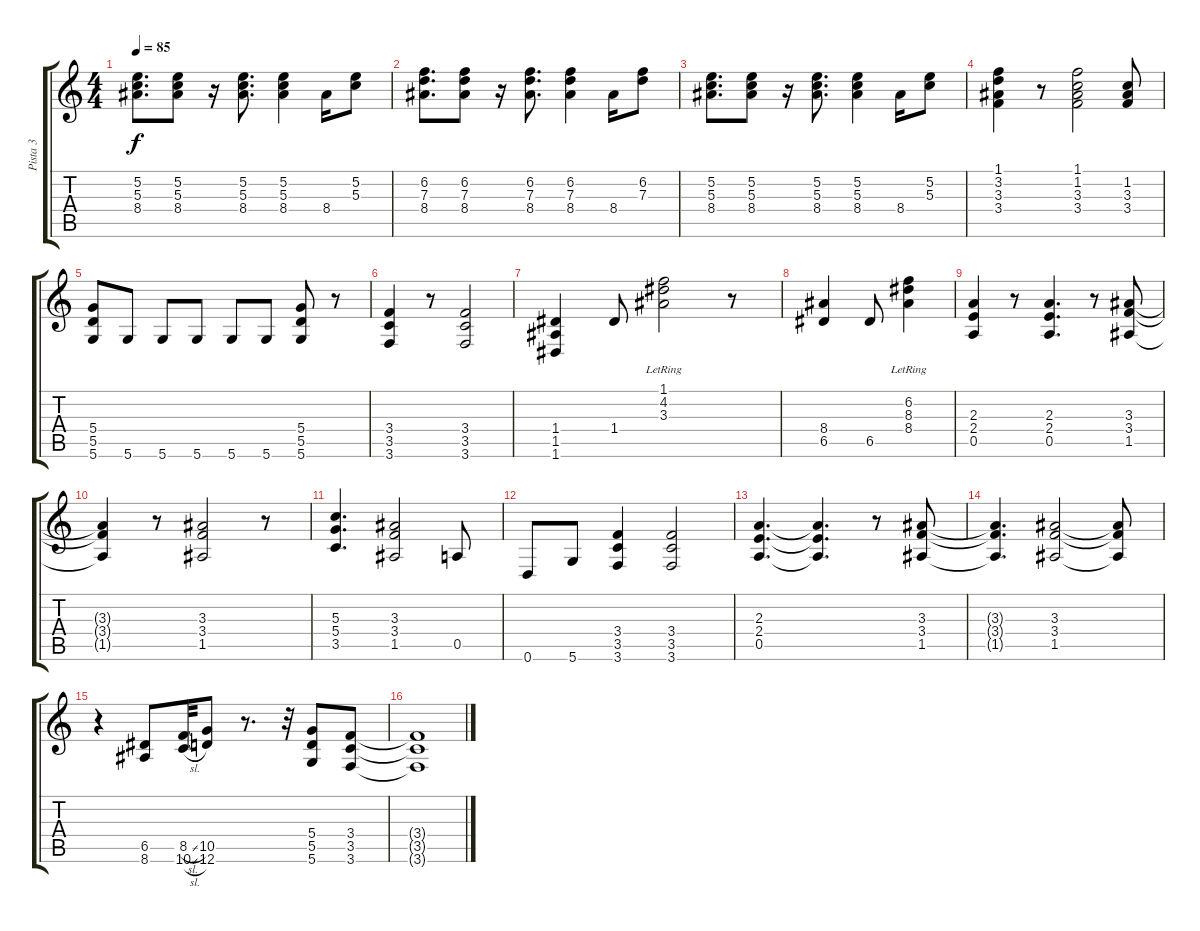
\track ("Pista 3" "Pista 3") {instrument distortionguitar}
\staff {score tabs}
\tuning (E4 B3 G3 D3 A2 D2) {hide}
\ts (4 4)
\tempo 85
\clef g2
\ks c
(5.2 5.3 8.4).8{d dy f} (5.2 5.3 8.4).8 r.16 (5.2 5.3 8.4).8{d} (5.2 5.3 8.4).4 8.4.16 (5.2 5.3).8 |
(6.2 7.3 8.4).8{d} (6.2 7.3 8.4).8 r.16 (6.2 7.3 8.4).8{d} (6.2 7.3 8.4).4 8.4.16 (6.2 7.3).8 |
(5.2 5.3 8.4).8{d} (5.2 5.3 8.4).8 r.16 (5.2 5.3 8.4).8{d} (5.2 5.3 8.4).4 8.4.16 (5.2 5.3).8 |
(1.1 3.2 3.3 3.4).4 r.8 (1.1 1.2 3.3 3.4).2 (1.2 3.3 3.4).8 |
(5.4 5.5 5.6).8 5.6.8 5.6.8 5.6.8 5.6.8 5.6.8 (5.4 5.5 5.6).8 r.8 |
(3.4 3.5 3.6).4 r.8 (3.4 3.5 3.6).2 |
(1.4 1.5 1.6).4 1.4.8 (1.1{lr} 4.2{lr} 3.3{lr}).2 r.8 |
(8.4 6.5).4 6.5.8 (6.2 8.3{lr} 8.4).4 |
(2.3 2.4 0.5).4 r.8 (2.3 2.4 0.5).4{d} r.8 (3.3 3.4 1.5).8 |
(3.3{t} 3.4{t} 1.5{t}).4 r.8 (3.3 3.4 1.5).2 r.8 |
(5.3 5.4 3.5).4{d} (3.3 3.4 1.5).2 0.5.8 |
0.6.8 5.6.8 (3.4 3.5 3.6).4 (3.4 3.5 3.6).2 |
(2.3 2.4 0.5).4{d} (2.3{t} 2.4{t} 0.5{t}).4{d} r.8 (3.3 3.4 1.5).8 |
(3.3{t} 3.4{t} 1.5{t}).4{d} (3.3 3.4 1.5).2 (3.3{t} 3.4{t} 1.5{t}).8 |
r.4 (6.5 8.6).8 (8.5{sl} 10.6{sl}).32 (10.5 12.6).8 r.8{d} r.32 (5.4 5.5 5.6).8 (3.4 3.5 3.6).8 |
(3.4{t} 3.5{t} 3.6{t}).1
